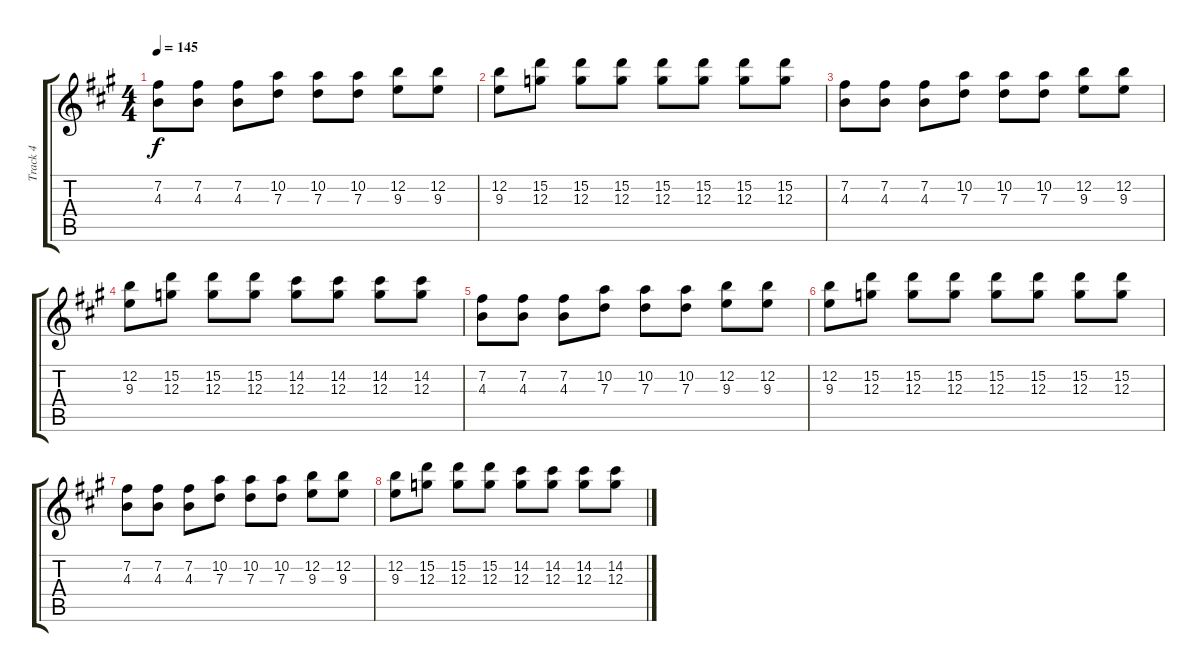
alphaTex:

\track ("Track 4" "Track 4") {instrument distortionguitar}
\staff {score tabs}
\tuning (E4 B3 G3 D3 A2 E2) {hide}
\ts (4 4)
\tempo 145
\clef g2
\ks a
(7.2 4.3).8{dy f} (7.2 4.3).8 (7.2 4.3).8 (10.2 7.3).8 (10.2 7.3).8 (10.2 7.3).8 (12.2 9.3).8 (12.2 9.3).8 |
(12.2 9.3).8 (15.2 12.3).8 (15.2 12.3).8 (15.2 12.3).8 (15.2 12.3).8 (15.2 12.3).8 (15.2 12.3).8 (15.2 12.3).8 |
(7.2 4.3).8 (7.2 4.3).8 (7.2 4.3).8 (10.2 7.3).8 (10.2 7.3).8 (10.2 7.3).8 (12.2 9.3).8 (12.2 9.3).8 |
(12.2 9.3).8 (15.2 12.3).8 (15.2 12.3).8 (15.2 12.3).8 (14.2 12.3).8 (14.2 12.3).8 (14.2 12.3).8 (14.2 12.3).8 |
(7.2 4.3).8 (7.2 4.3).8 (7.2 4.3).8 (10.2 7.3).8 (10.2 7.3).8 (10.2 7.3).8 (12.2 9.3).8 (12.2 9.3).8 |
(12.2 9.3).8 (15.2 12.3).8 (15.2 12.3).8 (15.2 12.3).8 (15.2 12.3).8 (15.2 12.3).8 (15.2 12.3).8 (15.2 12.3).8 |
(7.2 4.3).8 (7.2 4.3).8 (7.2 4.3).8 (10.2 7.3).8 (10.2 7.3).8 (10.2 7.3).8 (12.2 9.3).8 (12.2 9.3).8 |
(12.2 9.3).8 (15.2 12.3).8 (15.2 12.3).8 (15.2 12.3).8 (14.2 12.3).8 (14.2 12.3).8 (14.2 12.3).8 (14.2 12.3).8
